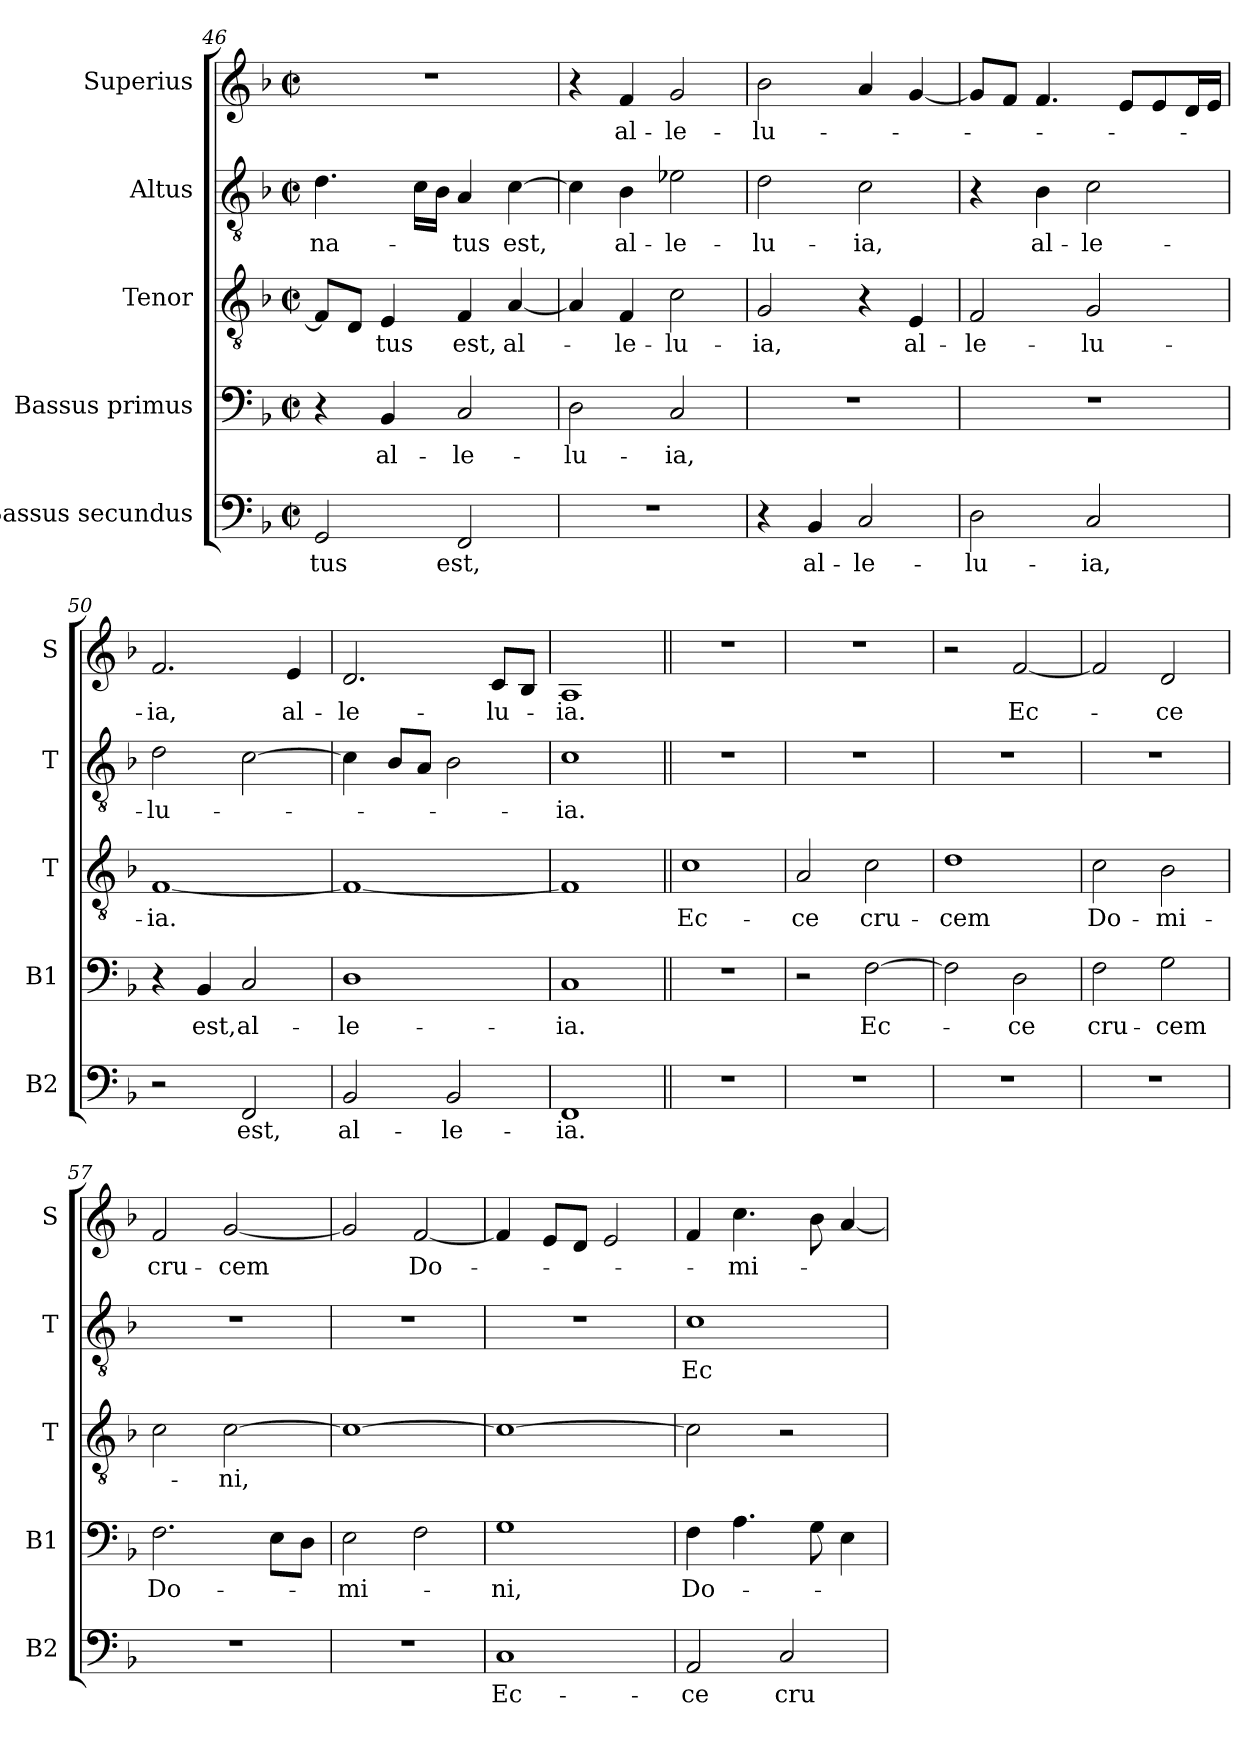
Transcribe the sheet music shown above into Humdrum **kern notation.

**kern	**text	**kern	**text	**kern	**text	**kern	**text	**kern	**text
*part5	*part5	*part4	*part4	*part3	*part3	*part2	*part2	*part1	*part1
*staff5	*staff5	*staff4	*staff4	*staff3	*staff3	*staff2	*staff2	*staff1	*staff1
*I"Bassus secundus	*	*I"Bassus primus	*	*I"Tenor	*	*I"Altus	*	*I"Superius	*
*I'B2	*	*I'B1	*	*I'T	*	*I'T	*	*I'S	*
*clefF4	*	*clefF4	*	*clefGv2	*	*clefGv2	*	*clefG2	*
*k[b-]	*	*k[b-]	*	*k[b-]	*	*k[b-]	*	*k[b-]	*
*F:	*	*F:	*	*F:	*	*F:	*	*F:	*
*M2/2	*	*M2/2	*	*M2/2	*	*M2/2	*	*M2/2	*
*met(c|)	*	*met(c|)	*	*met(c|)	*	*met(c|)	*	*met(c|)	*
=46	=46	=46	=46	=46	=46	=46	=46	=46	=46
!	!LO:LY:b	!	!	!	!	!	!LO:LY:b	!	!
2GG/	-tus	4r	.	8F/L]	.	4.d\	-na-	1r	.
.	.	.	.	8D/J	.	.	.	.	.
!	!	!	!LO:LY:b	!	!LO:LY:b	!	!	!	!
.	.	4BB-/	al-	4E/	-tus	.	.	.	.
.	.	.	.	.	.	16c\LL	.	.	.
.	.	.	.	.	.	16B-\JJ	.	.	.
!	!LO:LY:b	!	!LO:LY:b	!	!LO:LY:b	!	!LO:LY:b	!	!
2FF/	est,	2C/	-le-	4F/	est,	4A/	-tus	.	.
!	!	!	!	!	!LO:LY:b	!	!LO:LY:b	!	!
.	.	.	.	[4A/	al-	[4c\	est,	.	.
!!LO:PB:g=z
=47	=47	=47	=47	=47	=47	=47	=47	=47	=47
!	!	!	!LO:LY:b	!	!	!	!	!	!
1r	.	2D\	-lu-	4A/]	.	4c\]	.	4r	.
!	!	!	!	!	!LO:LY:b	!	!LO:LY:b	!	!LO:LY:b
.	.	.	.	4F/	-le-	4B-\	al-	4f/	al-
!	!	!	!LO:LY:b	!	!LO:LY:b	!	!LO:LY:b	!	!LO:LY:b
.	.	2C/	-ia,	2c\	-lu-	2e-X\	-le-	2g/	-le-
=48	=48	=48	=48	=48	=48	=48	=48	=48	=48
!	!	!	!	!	!LO:LY:b	!	!LO:LY:b	!	!LO:LY:b
4r	.	1r	.	2G/	-ia,	2d\	-lu-	2b-\	-lu-
!	!LO:LY:b	!	!	!	!	!	!	!	!
4BB-/	al-	.	.	.	.	.	.	.	.
!	!LO:LY:b	!	!	!	!	!	!LO:LY:b	!	!
2C/	-le-	.	.	4r	.	2c\	-ia,	4a/	.
!	!	!	!	!	!LO:LY:b	!	!	!	!
.	.	.	.	4E/	al-	.	.	[4g/	.
=49	=49	=49	=49	=49	=49	=49	=49	=49	=49
!	!LO:LY:b	!	!	!	!LO:LY:b	!	!	!	!
2D\	-lu-	1r	.	2F/	-le-	4r	.	8g/L]	.
.	.	.	.	.	.	.	.	8f/J	.
!	!	!	!	!	!	!	!LO:LY:b	!	!
.	.	.	.	.	.	4B-\	al-	4.f/	.
!	!LO:LY:b	!	!	!	!LO:LY:b	!	!LO:LY:b	!	!
2C/	-ia,	.	.	2G/	-lu-	2c\	-le-	.	.
.	.	.	.	.	.	.	.	8e/L	.
.	.	.	.	.	.	.	.	8e/	.
.	.	.	.	.	.	.	.	16d/L	.
.	.	.	.	.	.	.	.	16e/JJ	.
=50	=50	=50	=50	=50	=50	=50	=50	=50	=50
!	!	!	!	!	!LO:LY:b	!	!LO:LY:b	!	!LO:LY:b
2r	.	4r	.	[1F	-ia.	2d\	-lu-	2.f/	-ia,
!	!	!	!LO:LY:b	!	!	!	!	!	!
.	.	4BB-/	est,	.	.	.	.	.	.
!	!LO:LY:b	!	!LO:LY:b	!	!	!	!	!	!
2FF/	est,	2C/	al-	.	.	[2c\	.	.	.
!	!	!	!	!	!	!	!	!	!LO:LY:b
.	.	.	.	.	.	.	.	4e/	al-
=51	=51	=51	=51	=51	=51	=51	=51	=51	=51
!	!LO:LY:b	!	!LO:LY:b	!	!	!	!	!	!LO:LY:b
2BB-/	al-	1D	-le-	1F_	.	4c\]	.	2.d/	-le-
.	.	.	.	.	.	8B-/L	.	.	.
.	.	.	.	.	.	8A/J	.	.	.
!	!LO:LY:b	!	!	!	!	!	!	!	!
2BB-/	-le-	.	.	.	.	2B-\	.	.	.
!	!	!	!	!	!	!	!	!	!LO:LY:b
.	.	.	.	.	.	.	.	8c/L	-lu-
.	.	.	.	.	.	.	.	8B-/J	.
=52	=52	=52	=52	=52	=52	=52	=52	=52	=52
!	!LO:LY:b	!	!LO:LY:b	!	!	!	!LO:LY:b	!	!LO:LY:b
1FF	-ia.	1C	-ia.	1F]	.	1c	-ia.	1A	-ia.
=53||	=53||	=53||	=53||	=53||	=53||	=53||	=53||	=53||	=53||
!	!	!	!	!	!LO:LY:b	!	!	!	!
1r	.	1r	.	1c	Ec-	1r	.	1r	.
!!LO:LB:g=z
=54	=54	=54	=54	=54	=54	=54	=54	=54	=54
!	!	!	!	!	!LO:LY:b	!	!	!	!
1r	.	2r	.	2A/	-ce	1r	.	1r	.
!	!	!	!LO:LY:b	!	!LO:LY:b	!	!	!	!
.	.	[2F\	Ec-	2c\	cru-	.	.	.	.
=55	=55	=55	=55	=55	=55	=55	=55	=55	=55
!	!	!	!	!	!LO:LY:b	!	!	!	!
1r	.	2F\]	.	1d	-cem	1r	.	2r	.
!	!	!	!LO:LY:b	!	!	!	!	!	!LO:LY:b
.	.	2D\	-ce	.	.	.	.	[2f/	Ec-
=56	=56	=56	=56	=56	=56	=56	=56	=56	=56
!	!	!	!LO:LY:b	!	!LO:LY:b	!	!	!	!
1r	.	2F\	cru-	2c\	Do-	1r	.	2f/]	.
!	!	!	!LO:LY:b	!	!LO:LY:b	!	!	!	!LO:LY:b
.	.	2G\	-cem	2B-\	-mi-	.	.	2d/	-ce
=57	=57	=57	=57	=57	=57	=57	=57	=57	=57
!	!	!	!LO:LY:b	!	!	!	!	!	!LO:LY:b
1r	.	2.F\	Do-	2c\	.	1r	.	2f/	cru-
!	!	!	!	!	!LO:LY:b	!	!	!	!LO:LY:b
.	.	.	.	[2c\	-ni,	.	.	[2g/	-cem
.	.	8E\L	.	.	.	.	.	.	.
.	.	8D\J	.	.	.	.	.	.	.
=58	=58	=58	=58	=58	=58	=58	=58	=58	=58
!	!	!	!LO:LY:b	!	!	!	!	!	!
1r	.	2E\	-mi-	1c_	.	1r	.	2g/]	.
!	!	!	!	!	!	!	!	!	!LO:LY:b
.	.	2F\	.	.	.	.	.	[2f/	Do-
=59	=59	=59	=59	=59	=59	=59	=59	=59	=59
!	!LO:LY:b	!	!LO:LY:b	!	!	!	!	!	!
1C	Ec-	1G	-ni,	1c_	.	1r	.	4f/]	.
.	.	.	.	.	.	.	.	8e/L	.
.	.	.	.	.	.	.	.	8d/J	.
.	.	.	.	.	.	.	.	2e/	.
=60	=60	=60	=60	=60	=60	=60	=60	=60	=60
!	!LO:LY:b	!	!LO:LY:b	!	!	!	!LO:LY:b	!	!
2AA/	-ce	4F\	Do-	2c\]	.	1c	Ec-	4f/	.
!	!	!	!	!	!	!	!	!	!LO:LY:b
.	.	4.A\	.	.	.	.	.	4.cc\	-mi-
!	!LO:LY:b	!	!	!	!	!	!	!	!
2C/	cru-	.	.	2r	.	.	.	.	.
.	.	8G\	.	.	.	.	.	8b-\	.
.	.	4E\	.	.	.	.	.	[4a/	.
=	=	=	=	=	=	=	=	=	=
*-	*-	*-	*-	*-	*-	*-	*-	*-	*-
